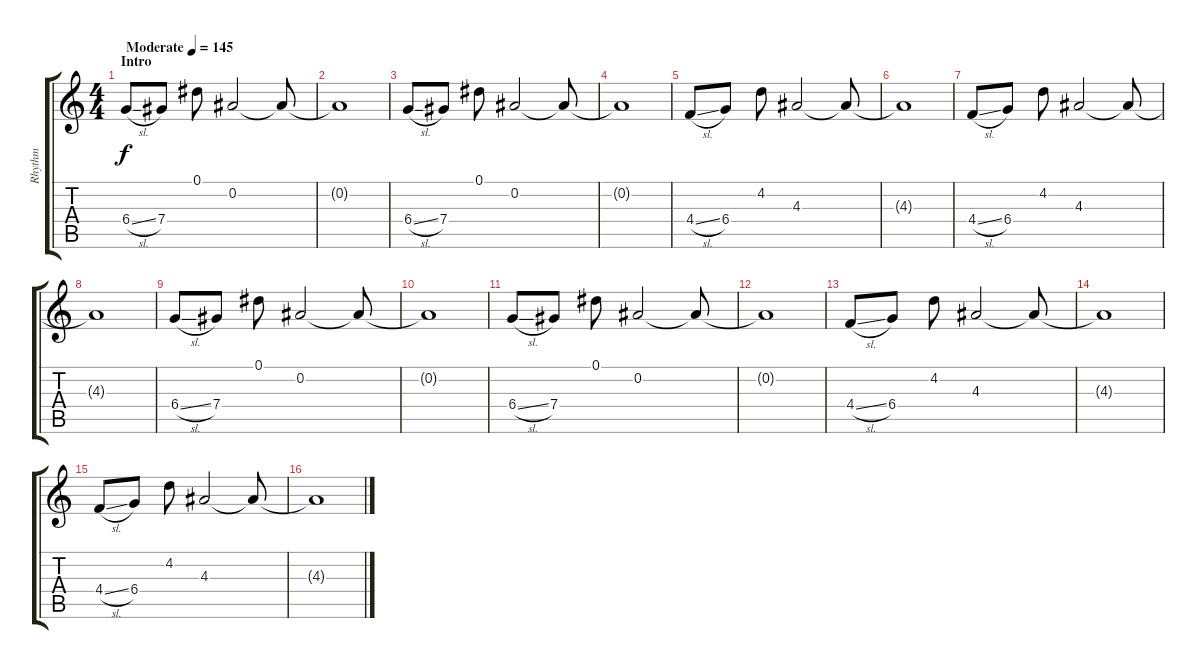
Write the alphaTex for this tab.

\track ("Rhythm" "Rhythm") {instrument distortionguitar}
\staff {score tabs}
\tuning (Eb4 Bb3 Gb3 Db3 Ab2 Db2) {hide}
\ts (4 4)
\section ("" "Intro")
\tempo (145 "Moderate")
\clef g2
\ks c
6.4{sl}.8{dy f instrument distortionguitar} 7.4.8 0.1.8 0.2.2 0.2{t}.8 |
0.2{t}.1 |
6.4{sl}.8 7.4.8 0.1.8 0.2.2 0.2{t}.8 |
0.2{t}.1 |
4.4{sl}.8 6.4.8 4.2.8 4.3.2 4.3{t}.8 |
4.3{t}.1 |
4.4{sl}.8 6.4.8 4.2.8 4.3.2 4.3{t}.8 |
4.3{t}.1 |
6.4{sl}.8 7.4.8 0.1.8 0.2.2 0.2{t}.8 |
0.2{t}.1 |
6.4{sl}.8 7.4.8 0.1.8 0.2.2 0.2{t}.8 |
0.2{t}.1 |
4.4{sl}.8 6.4.8 4.2.8 4.3.2 4.3{t}.8 |
4.3{t}.1 |
4.4{sl}.8 6.4.8 4.2.8 4.3.2 4.3{t}.8 |
4.3{t}.1
